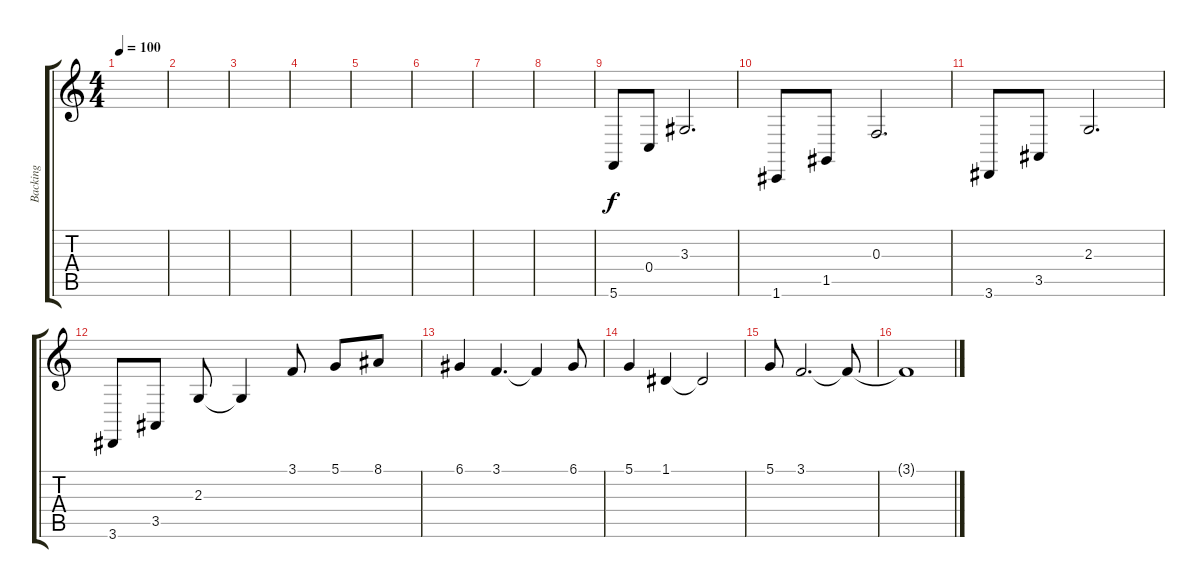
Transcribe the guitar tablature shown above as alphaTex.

\track ("Backing" "Backing") {instrument pad2warm}
\staff {score tabs}
\tuning (D4 A3 F3 C3 G2 C2) {hide}
\ts (4 4)
\tempo 100
\clef g2
\ks c
|
|
|
|
|
|
|
|
5.6.8 0.4.8 3.3.2{d} |
1.6.8 1.5.8 0.3.2{d} |
3.6.8 3.5.8 2.3.2{d} |
3.6.8 3.5.8 2.3.8 2.3{t}.4 3.1.8 5.1.8 8.1.8 |
6.1.4 3.1.4{d} 3.1{t}.4 6.1.8 |
5.1.4 1.1.4 1.1{t}.2 |
5.1.8 3.1.2{d} 3.1{t}.8 |
3.1{t}.1
